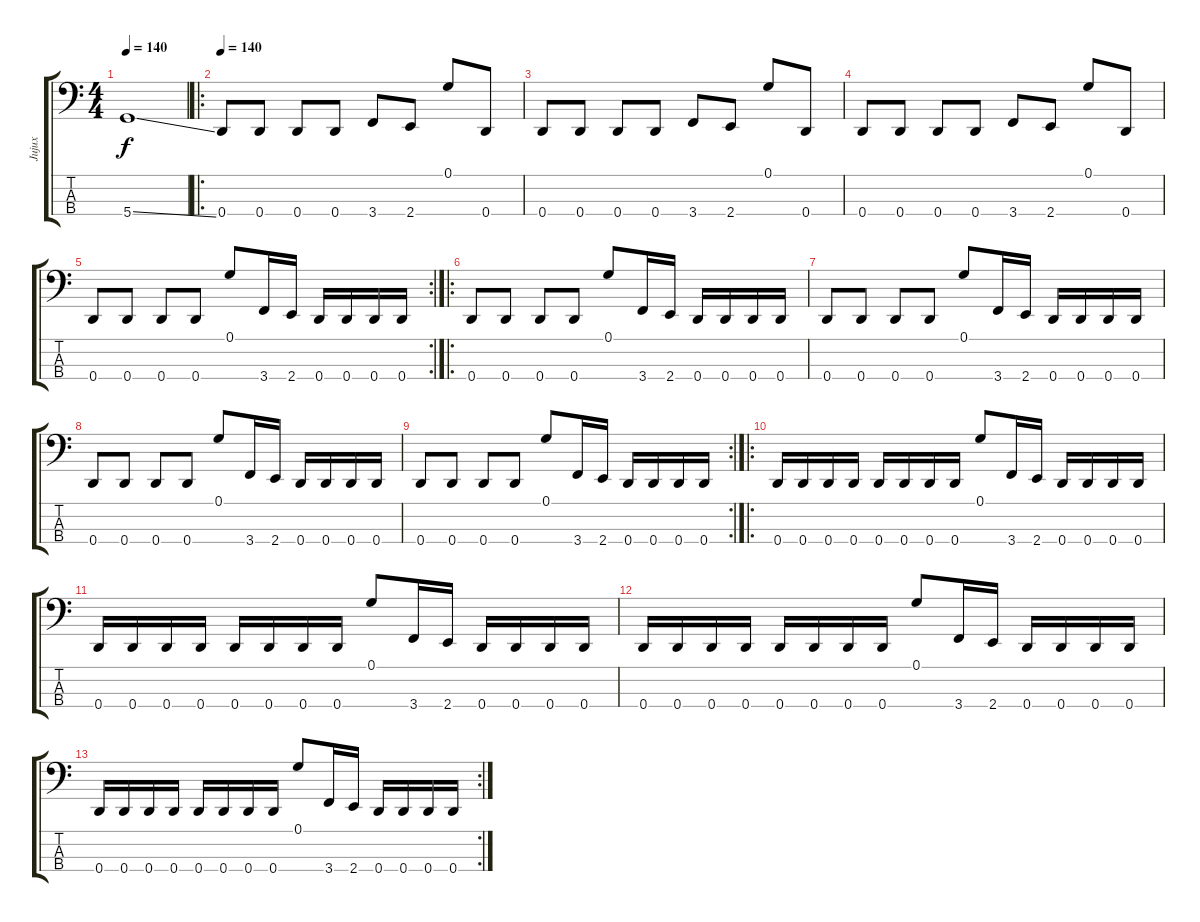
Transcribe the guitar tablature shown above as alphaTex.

\track ("Jujux" "Jujux") {instrument electricbassfinger}
\staff {score tabs}
\tuning (G2 D2 A1 D1) {hide}
\ts (4 4)
\tempo 140
\clef f4
\ks c
5.4{ss}.1{dy f} |
\ro
\tempo 140
0.4.8 0.4.8 0.4.8 0.4.8 3.4.8 2.4.8 0.1.8 0.4.8 |
0.4.8 0.4.8 0.4.8 0.4.8 3.4.8 2.4.8 0.1.8 0.4.8 |
0.4.8 0.4.8 0.4.8 0.4.8 3.4.8 2.4.8 0.1.8 0.4.8 |
\rc 2
0.4.8 0.4.8 0.4.8 0.4.8 0.1.8 3.4.16 2.4.16 0.4.16 0.4.16 0.4.16 0.4.16 |
\ro
0.4.8 0.4.8 0.4.8 0.4.8 0.1.8 3.4.16 2.4.16 0.4.16 0.4.16 0.4.16 0.4.16 |
0.4.8 0.4.8 0.4.8 0.4.8 0.1.8 3.4.16 2.4.16 0.4.16 0.4.16 0.4.16 0.4.16 |
0.4.8 0.4.8 0.4.8 0.4.8 0.1.8 3.4.16 2.4.16 0.4.16 0.4.16 0.4.16 0.4.16 |
\rc 2
0.4.8 0.4.8 0.4.8 0.4.8 0.1.8 3.4.16 2.4.16 0.4.16 0.4.16 0.4.16 0.4.16 |
\ro
0.4.16 0.4.16 0.4.16 0.4.16 0.4.16 0.4.16 0.4.16 0.4.16 0.1.8 3.4.16 2.4.16 0.4.16 0.4.16 0.4.16 0.4.16 |
0.4.16 0.4.16 0.4.16 0.4.16 0.4.16 0.4.16 0.4.16 0.4.16 0.1.8 3.4.16 2.4.16 0.4.16 0.4.16 0.4.16 0.4.16 |
0.4.16 0.4.16 0.4.16 0.4.16 0.4.16 0.4.16 0.4.16 0.4.16 0.1.8 3.4.16 2.4.16 0.4.16 0.4.16 0.4.16 0.4.16 |
\rc 2
0.4.16 0.4.16 0.4.16 0.4.16 0.4.16 0.4.16 0.4.16 0.4.16 0.1.8 3.4.16 2.4.16 0.4.16 0.4.16 0.4.16 0.4.16
